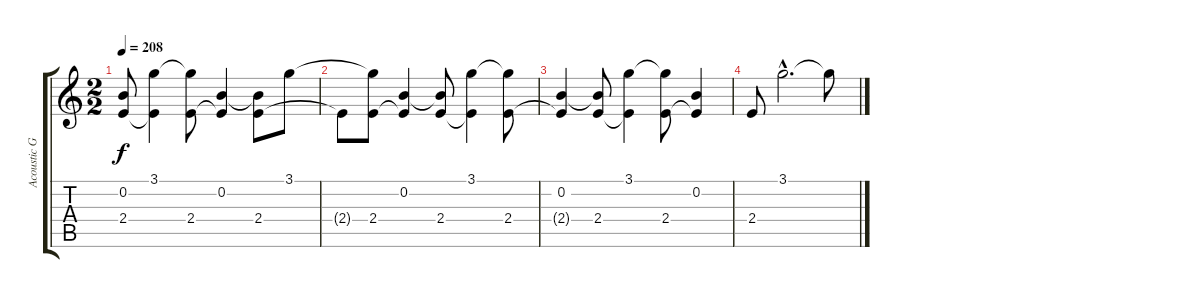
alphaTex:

\track ("Acoustic Guitar" "Acoustic G") {instrument acousticguitarsteel}
\staff {score tabs}
\tuning (E4 B3 G3 D3 A2 E2) {hide}
\ts (2 2)
\tempo 208
\clef g2
\ks c
(0.2{t} 2.4).8{dy f} (3.1 2.4{t}).4 (3.1{t} 2.4).8 (0.2 2.4{t}).4 (0.2{t} 2.4).8 3.1.8 |
2.4{t}.8 (3.1{t} 2.4).8 (0.2 2.4{t}).4 (0.2{t} 2.4).8 (3.1 2.4{t}).4 (3.1{t} 2.4).8 |
(0.2 2.4{t}).4 (0.2{t} 2.4).8 (3.1 2.4{t}).4 (3.1{t} 2.4).8 (0.2 2.4{t}).4 |
2.4.8 3.1{hac}.2{d} 3.1{t}.8
